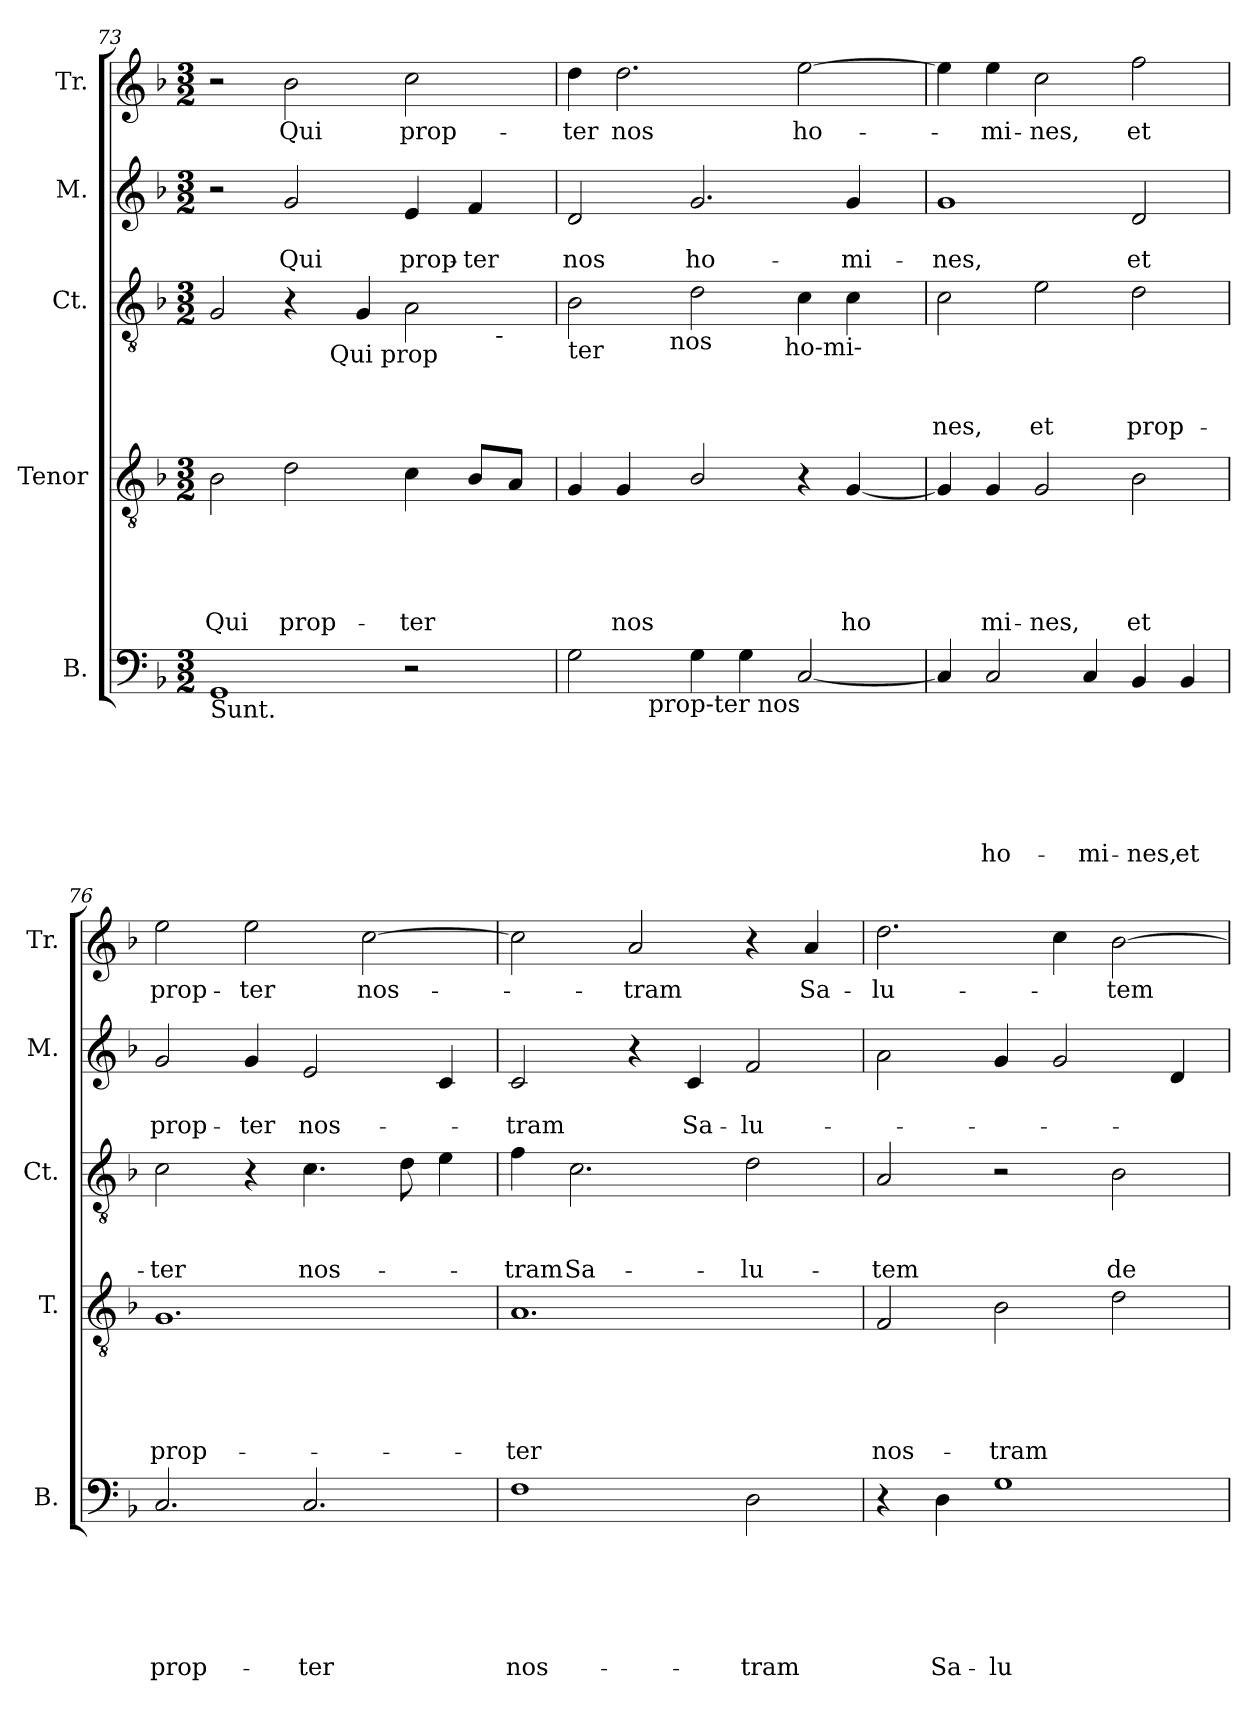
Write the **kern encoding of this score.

**kern	**text	**text	**text	**text	**text	**text	**kern	**text	**text	**text	**text	**text	**kern	**text	**text	**text	**kern	**text	**text	**kern	**text
*part5	*part5	*part5	*part5	*part5	*part5	*part5	*part4	*part4	*part4	*part4	*part4	*part4	*part3	*part3	*part3	*part3	*part2	*part2	*part2	*part1	*part1
*staff5	*staff5	*staff5	*staff5	*staff5	*staff5	*staff5	*staff4	*staff4	*staff4	*staff4	*staff4	*staff4	*staff3	*staff3	*staff3	*staff3	*staff2	*staff2	*staff2	*staff1	*staff1
*I"B.	*	*	*	*	*	*	*I"Tenor	*	*	*	*	*	*I"Ct.	*	*	*	*I"M.	*	*	*I"Tr.	*
*I'B.	*	*	*	*	*	*	*I'T.	*	*	*	*	*	*I'Ct.	*	*	*	*I'M.	*	*	*I'Tr.	*
*clefF4	*	*	*	*	*	*	*clefGv2	*	*	*	*	*	*clefGv2	*	*	*	*clefG2	*	*	*clefG2	*
*k[b-]	*	*	*	*	*	*	*k[b-]	*	*	*	*	*	*k[b-]	*	*	*	*k[b-]	*	*	*k[b-]	*
*F:	*	*	*	*	*	*	*F:	*	*	*	*	*	*F:	*	*	*	*F:	*	*	*F:	*
*M3/2	*	*	*	*	*	*	*M3/2	*	*	*	*	*	*M3/2	*	*	*	*M3/2	*	*	*M3/2	*
=73	=73	=73	=73	=73	=73	=73	=73	=73	=73	=73	=73	=73	=73	=73	=73	=73	=73	=73	=73	=73	=73
!	!	!	!	!	!	!	!	!	!	!	!	!	!LO:TX:b:t=Sunt.	!	!	!	!	!	!	!	!
!LO:TX:b:t=Sunt.	!	!	!	!	!	!	!	!	!	!	!	!	!	!	!	!	!	!	!	!	!
!	!	!	!	!	!	!	!	!	!	!	!	!LO:LY:b	!	!	!	!	!	!	!	!	!
*	*	*	*	*	*	*	*	*	*	*	*	*	*^	*	*	*	*	*	*	*	*
*	*	*	*	*	*	*	*	*	*	*	*	*	*	*^	*	*	*	*	*	*	*	*
1GG	.	.	.	.	.	.	2B-\	.	.	.	.	Qui	2G/	2ryy	1ryy	.	.	.	2r	.	.	2r	.
!	!	!	!	!	!	!	!	!	!	!	!	!LO:LY:b	!	!	!	!	!	!	!	!	!LO:LY:b	!	!LO:LY:b
.	.	.	.	.	.	.	2d\	.	.	.	.	prop-	4r	8ryy	.	.	.	.	2g/	.	Qui	2b-\	Qui
.	.	.	.	.	.	.	.	.	.	.	.	.	.	32ryy	.	.	.	.	.	.	.	.	.
!	!	!	!	!	!	!	!	!	!	!	!	!	!	!LO:TX:b:t=Qui prop	!	!	!	!	!	!	!	!	!
.	.	.	.	.	.	.	.	.	.	.	.	.	.	2ryy	.	.	.	.	.	.	.	.	.
.	.	.	.	.	.	.	.	.	.	.	.	.	4G/	.	.	.	.	.	.	.	.	.	.
!	!	!	!	!	!	!	!	!	!	!	!	!LO:LY:b	!	!	!	!	!	!	!	!	!LO:LY:b	!	!LO:LY:b
2r	.	.	.	.	.	.	4c\	.	.	.	.	-ter	2A\	.	4ryy	.	.	.	4e/	.	prop-	2cc\	prop-
.	.	.	.	.	.	.	.	.	.	.	.	.	.	4ryy	.	.	.	.	.	.	.	.	.
!	!	!	!	!	!	!	!	!	!	!	!	!	!	!	!	!	!	!	!	!	!LO:LY:b:rj	!	!
.	.	.	.	.	.	.	8B-/L	.	.	.	.	.	.	.	16.ryy	.	.	.	4f/	.	-ter	.	.
!	!	!	!	!	!	!	!	!	!	!	!	!	!	!	!LO:TX:b:t=-	!	!	!	!	!	!	!	!
.	.	.	.	.	.	.	.	.	.	.	.	.	.	.	8ryy	.	.	.	.	.	.	.	.
.	.	.	.	.	.	.	8A/J	.	.	.	.	.	.	.	.	.	.	.	.	.	.	.	.
.	.	.	.	.	.	.	.	.	.	.	.	.	.	16.ryy	.	.	.	.	.	.	.	.	.
.	.	.	.	.	.	.	.	.	.	.	.	.	.	.	32ryy	.	.	.	.	.	.	.	.
=74	=74	=74	=74	=74	=74	=74	=74	=74	=74	=74	=74	=74	=74	=74	=74	=74	=74	=74	=74	=74	=74	=74	=74
!	!	!	!	!	!	!	!	!	!	!	!	!	!LO:TX:b:t=ter	!	!	!	!	!	!	!	!	!	!
!LO:TX:b:t=Qui	!	!	!	!	!	!	!	!	!	!	!	!	!	!	!	!	!	!	!	!	!	!	!
!	!	!	!	!	!	!	!	!	!	!	!	!	!	!	!	!	!	!	!	!	!LO:LY:b	!	!LO:LY:b
*^	*	*	*	*	*	*	*	*	*	*	*	*	*	*	*	*	*	*	*	*	*	*	*
2G\	4.ryy	.	.	.	.	.	.	4G/	.	.	.	.	.	2B-\	4..ryy	2ryy	.	.	.	2d/	.	nos	4dd\	-ter
!	!	!	!	!	!	!	!	!	!	!	!	!	!LO:LY:b	!	!	!	!	!	!	!	!	!	!	!LO:LY:b
.	.	.	.	.	.	.	.	4G/	.	.	.	.	nos	.	.	.	.	.	.	.	.	.	2.dd\	nos
!	!LO:TX:b:t=prop-ter nos	!	!	!	!	!	!	!	!	!	!	!	!	!	!	!	!	!	!	!	!	!	!	!
.	1ryy	.	.	.	.	.	.	.	.	.	.	.	.	.	.	.	.	.	.	.	.	.	.	.
!	!	!	!	!	!	!	!	!	!	!	!	!	!	!	!LO:TX:b:t=nos	!	!	!	!	!	!	!	!	!
.	.	.	.	.	.	.	.	.	.	.	.	.	.	.	1ryy	.	.	.	.	.	.	.	.	.
!	!	!	!	!	!	!	!	!	!	!	!	!	!	!	!	!	!	!	!	!	!	!LO:LY:b	!	!
4G\	.	.	.	.	.	.	.	2B-/	.	.	.	.	.	2d\	.	4...ryy	.	.	.	2.g/	.	ho-	.	.
4G\	.	.	.	.	.	.	.	.	.	.	.	.	.	.	.	.	.	.	.	.	.	.	.	.
!	!	!	!	!	!	!	!	!	!	!	!	!	!	!	!	!LO:TX:b:t=ho-mi-	!	!	!	!	!	!	!	!
.	.	.	.	.	.	.	.	.	.	.	.	.	.	.	.	2ryy	.	.	.	.	.	.	.	.
!	!	!	!	!	!	!	!	!	!	!	!	!	!	!	!	!	!	!	!	!	!	!	!	!LO:LY:b
[<2C/	.	.	.	.	.	.	.	4r	.	.	.	.	.	4c\	.	.	.	.	.	.	.	.	[<2ee\	ho-
!	!	!	!	!	!	!	!	!	!	!	!	!	!LO:LY:b	!	!	!	!	!	!	!	!	!LO:LY:b	!	!
.	.	.	.	.	.	.	.	[<4G/	.	.	.	.	ho	4c\	.	.	.	.	.	4g/	.	-mi-	.	.
.	8ryy	.	.	.	.	.	.	.	.	.	.	.	.	.	.	.	.	.	.	.	.	.	.	.
.	.	.	.	.	.	.	.	.	.	.	.	.	.	.	16ryy	.	.	.	.	.	.	.	.	.
.	.	.	.	.	.	.	.	.	.	.	.	.	.	.	.	32ryy	.	.	.	.	.	.	.	.
!!LO:LB:g=z
=75	=75	=75	=75	=75	=75	=75	=75	=75	=75	=75	=75	=75	=75	=75	=75	=75	=75	=75	=75	=75	=75	=75	=75	=75
!	!	!	!	!	!	!	!	!	!	!	!	!	!	!	!	!	!	!	!LO:LY:b	!	!	!LO:LY:b	!	!
*v	*v	*	*	*	*	*	*	*	*	*	*	*	*	*v	*v	*v	*	*	*	*	*	*	*	*
4C/]	.	.	.	.	.	.	4G/]	.	.	.	.	.	2c\	.	.	nes,	1g	.	-nes,	4ee\]	.
!	!	!	!	!	!	!LO:LY:b	!	!	!	!	!	!LO:LY:b	!	!	!	!	!	!	!	!	!LO:LY:b
2C/	.	.	.	.	.	ho-	4G/	.	.	.	.	mi-	.	.	.	.	.	.	.	4ee\	-mi-
!	!	!	!	!	!	!	!	!	!	!	!	!LO:LY:b	!	!	!	!LO:LY:b	!	!	!	!	!LO:LY:b
.	.	.	.	.	.	.	2G/	.	.	.	.	-nes,	2e\	.	.	et	.	.	.	2cc\	-nes,
!	!	!	!	!	!	!LO:LY:b	!	!	!	!	!	!	!	!	!	!	!	!	!	!	!
4C/	.	.	.	.	.	-mi-	.	.	.	.	.	.	.	.	.	.	.	.	.	.	.
!	!	!	!	!	!	!LO:LY:b	!	!	!	!	!	!LO:LY:b	!	!	!	!LO:LY:b	!	!	!LO:LY:b	!	!LO:LY:b
4BB-/	.	.	.	.	.	-nes,	2B-\	.	.	.	.	et	2d\	.	.	prop-	2d/	.	et	2ff\	et
!	!	!	!	!	!	!LO:LY:b	!	!	!	!	!	!	!	!	!	!	!	!	!	!	!
4BB-/	.	.	.	.	.	et	.	.	.	.	.	.	.	.	.	.	.	.	.	.	.
=76	=76	=76	=76	=76	=76	=76	=76	=76	=76	=76	=76	=76	=76	=76	=76	=76	=76	=76	=76	=76	=76
!	!	!	!	!	!	!LO:LY:b	!	!	!	!	!	!LO:LY:b	!	!	!	!LO:LY:b	!	!	!LO:LY:b	!	!LO:LY:b
2.C/	.	.	.	.	.	prop-	1.G	.	.	.	.	prop-	2c\	.	.	-ter	2g/	.	prop-	2ee\	prop-
!	!	!	!	!	!	!	!	!	!	!	!	!	!	!	!	!	!	!	!LO:LY:b	!	!LO:LY:b
.	.	.	.	.	.	.	.	.	.	.	.	.	4r	.	.	.	4g/	.	-ter	2ee\	-ter
!	!	!	!	!	!	!LO:LY:b	!	!	!	!	!	!	!	!	!	!LO:LY:b	!	!	!LO:LY:b	!	!
2.C/	.	.	.	.	.	-ter	.	.	.	.	.	.	4.c\	.	.	nos-	2e/	.	nos-	.	.
!	!	!	!	!	!	!	!	!	!	!	!	!	!	!	!	!	!	!	!	!	!LO:LY:b
.	.	.	.	.	.	.	.	.	.	.	.	.	.	.	.	.	.	.	.	[>2cc\	nos-
.	.	.	.	.	.	.	.	.	.	.	.	.	8d\	.	.	.	.	.	.	.	.
.	.	.	.	.	.	.	.	.	.	.	.	.	4e\	.	.	.	4c/	.	.	.	.
=77	=77	=77	=77	=77	=77	=77	=77	=77	=77	=77	=77	=77	=77	=77	=77	=77	=77	=77	=77	=77	=77
!	!	!	!	!	!	!LO:LY:b	!	!	!	!	!	!LO:LY:b	!	!	!	!LO:LY:b	!	!	!LO:LY:b	!	!
1F	.	.	.	.	.	nos-	1.A	.	.	.	.	-ter	4f\	.	.	-tram	2c/	.	-tram	2cc\]	.
!	!	!	!	!	!	!	!	!	!	!	!	!	!	!	!	!LO:LY:b	!	!	!	!	!
.	.	.	.	.	.	.	.	.	.	.	.	.	2.c\	.	.	Sa-	.	.	.	.	.
!	!	!	!	!	!	!	!	!	!	!	!	!	!	!	!	!	!	!	!	!	!LO:LY:b
.	.	.	.	.	.	.	.	.	.	.	.	.	.	.	.	.	4r	.	.	2a/	-tram
!	!	!	!	!	!	!	!	!	!	!	!	!	!	!	!	!	!	!	!LO:LY:b	!	!
.	.	.	.	.	.	.	.	.	.	.	.	.	.	.	.	.	4c/	.	Sa-	.	.
!	!	!	!	!	!	!LO:LY:b	!	!	!	!	!	!	!	!	!	!LO:LY:b	!	!	!LO:LY:b	!	!
2D\	.	.	.	.	.	-tram	.	.	.	.	.	.	2d\	.	.	-lu-	2f/	.	-lu-	4r	.
!	!	!	!	!	!	!	!	!	!	!	!	!	!	!	!	!	!	!	!	!	!LO:LY:b
.	.	.	.	.	.	.	.	.	.	.	.	.	.	.	.	.	.	.	.	4a/	Sa-
=78	=78	=78	=78	=78	=78	=78	=78	=78	=78	=78	=78	=78	=78	=78	=78	=78	=78	=78	=78	=78	=78
!	!	!	!	!	!	!	!	!	!	!	!	!LO:LY:b	!	!	!	!LO:LY:b	!	!	!	!	!LO:LY:b
4r	.	.	.	.	.	.	2F/	.	.	.	.	nos-	2A/	.	.	-tem	2a\	.	.	2.dd\	-lu-
!	!	!	!	!	!	!LO:LY:b	!	!	!	!	!	!	!	!	!	!	!	!	!	!	!
4D\	.	.	.	.	.	Sa-	.	.	.	.	.	.	.	.	.	.	.	.	.	.	.
!	!	!	!	!	!	!LO:LY:b	!	!	!	!	!	!LO:LY:b	!	!	!	!	!	!	!	!	!
1G	.	.	.	.	.	-lu-	2B-\	.	.	.	.	-tram	2r	.	.	.	4g/	.	.	.	.
.	.	.	.	.	.	.	.	.	.	.	.	.	.	.	.	.	2g/	.	.	4cc\	.
!	!	!	!	!	!	!	!	!	!	!	!	!	!	!	!	!LO:LY:b	!	!	!	!	!LO:LY:b
.	.	.	.	.	.	.	2d\	.	.	.	.	.	2B-\	.	.	de-	.	.	.	[>2b-\	-tem
.	.	.	.	.	.	.	.	.	.	.	.	.	.	.	.	.	4d/	.	.	.	.
=	=	=	=	=	=	=	=	=	=	=	=	=	=	=	=	=	=	=	=	=	=
*-	*-	*-	*-	*-	*-	*-	*-	*-	*-	*-	*-	*-	*-	*-	*-	*-	*-	*-	*-	*-	*-
